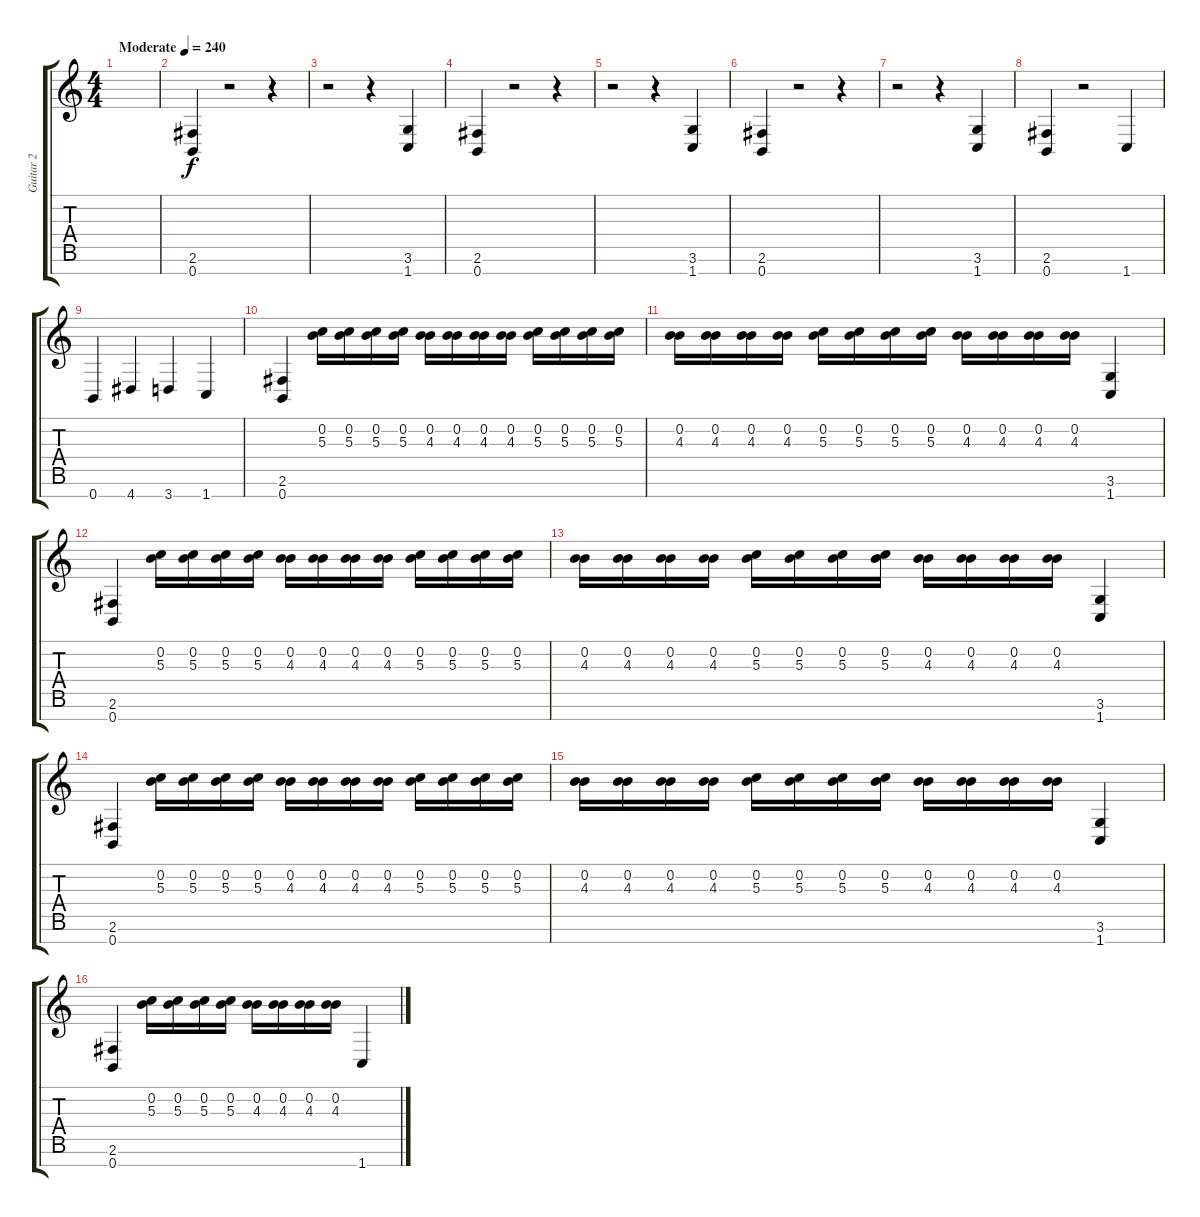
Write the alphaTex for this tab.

\track ("Guitar 2" "Guitar 2") {instrument overdrivenguitar}
\staff {score tabs}
\tuning (E4 B3 G3 D3 A2 E2 B1) {hide}
\ts (4 4)
\tempo (240 "Moderate")
\clef g2
\ks c
|
(2.6 0.7).4 r.2 r.4 |
r.2 r.4 (3.6 1.7).4 |
(2.6 0.7).4 r.2 r.4 |
r.2 r.4 (3.6 1.7).4 |
(2.6 0.7).4 r.2 r.4 |
r.2 r.4 (3.6 1.7).4 |
(2.6 0.7).4 r.2 1.7.4 |
0.7.4 4.7.4 3.7.4 1.7.4 |
(2.6 0.7).4 (0.2 5.3).16 (0.2 5.3).16 (0.2 5.3).16 (0.2 5.3).16 (0.2 4.3).16 (0.2 4.3).16 (0.2 4.3).16 (0.2 4.3).16 (0.2 5.3).16 (0.2 5.3).16 (0.2 5.3).16 (0.2 5.3).16 |
(0.2 4.3).16 (0.2 4.3).16 (0.2 4.3).16 (0.2 4.3).16 (0.2 5.3).16 (0.2 5.3).16 (0.2 5.3).16 (0.2 5.3).16 (0.2 4.3).16 (0.2 4.3).16 (0.2 4.3).16 (0.2 4.3).16 (3.6 1.7).4 |
(2.6 0.7).4 (0.2 5.3).16 (0.2 5.3).16 (0.2 5.3).16 (0.2 5.3).16 (0.2 4.3).16 (0.2 4.3).16 (0.2 4.3).16 (0.2 4.3).16 (0.2 5.3).16 (0.2 5.3).16 (0.2 5.3).16 (0.2 5.3).16 |
(0.2 4.3).16 (0.2 4.3).16 (0.2 4.3).16 (0.2 4.3).16 (0.2 5.3).16 (0.2 5.3).16 (0.2 5.3).16 (0.2 5.3).16 (0.2 4.3).16 (0.2 4.3).16 (0.2 4.3).16 (0.2 4.3).16 (3.6 1.7).4 |
(2.6 0.7).4 (0.2 5.3).16 (0.2 5.3).16 (0.2 5.3).16 (0.2 5.3).16 (0.2 4.3).16 (0.2 4.3).16 (0.2 4.3).16 (0.2 4.3).16 (0.2 5.3).16 (0.2 5.3).16 (0.2 5.3).16 (0.2 5.3).16 |
(0.2 4.3).16 (0.2 4.3).16 (0.2 4.3).16 (0.2 4.3).16 (0.2 5.3).16 (0.2 5.3).16 (0.2 5.3).16 (0.2 5.3).16 (0.2 4.3).16 (0.2 4.3).16 (0.2 4.3).16 (0.2 4.3).16 (3.6 1.7).4 |
(2.6 0.7).4 (0.2 5.3).16 (0.2 5.3).16 (0.2 5.3).16 (0.2 5.3).16 (0.2 4.3).16 (0.2 4.3).16 (0.2 4.3).16 (0.2 4.3).16 1.7.4
